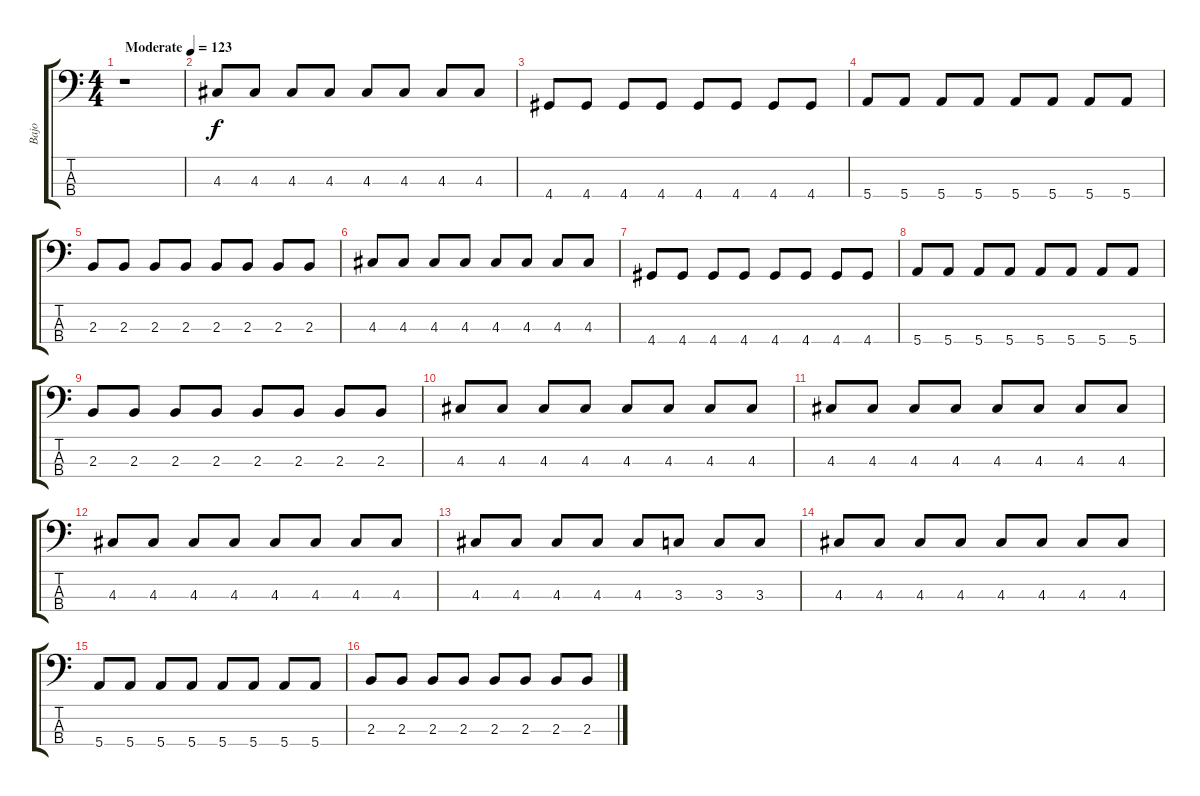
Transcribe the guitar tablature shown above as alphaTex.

\track ("Bajo" "Bajo") {instrument synthbass1}
\staff {score tabs}
\tuning (G2 D2 A1 E1) {hide}
\ts (4 4)
\tempo (123 "Moderate")
\clef f4
\ks c
r.1{dy f instrument synthbass1} |
4.3.8 4.3.8 4.3.8 4.3.8 4.3.8 4.3.8 4.3.8 4.3.8 |
4.4.8 4.4.8 4.4.8 4.4.8 4.4.8 4.4.8 4.4.8 4.4.8 |
5.4.8 5.4.8 5.4.8 5.4.8 5.4.8 5.4.8 5.4.8 5.4.8 |
2.3.8 2.3.8 2.3.8 2.3.8 2.3.8 2.3.8 2.3.8 2.3.8 |
4.3.8 4.3.8 4.3.8 4.3.8 4.3.8 4.3.8 4.3.8 4.3.8 |
4.4.8 4.4.8 4.4.8 4.4.8 4.4.8 4.4.8 4.4.8 4.4.8 |
5.4.8 5.4.8 5.4.8 5.4.8 5.4.8 5.4.8 5.4.8 5.4.8 |
2.3.8 2.3.8 2.3.8 2.3.8 2.3.8 2.3.8 2.3.8 2.3.8 |
4.3.8 4.3.8 4.3.8 4.3.8 4.3.8 4.3.8 4.3.8 4.3.8 |
4.3.8 4.3.8 4.3.8 4.3.8 4.3.8 4.3.8 4.3.8 4.3.8 |
4.3.8 4.3.8 4.3.8 4.3.8 4.3.8 4.3.8 4.3.8 4.3.8 |
4.3.8 4.3.8 4.3.8 4.3.8 4.3.8 3.3.8 3.3.8 3.3.8 |
4.3.8 4.3.8 4.3.8 4.3.8 4.3.8 4.3.8 4.3.8 4.3.8 |
5.4.8 5.4.8 5.4.8 5.4.8 5.4.8 5.4.8 5.4.8 5.4.8 |
2.3.8 2.3.8 2.3.8 2.3.8 2.3.8 2.3.8 2.3.8 2.3.8
